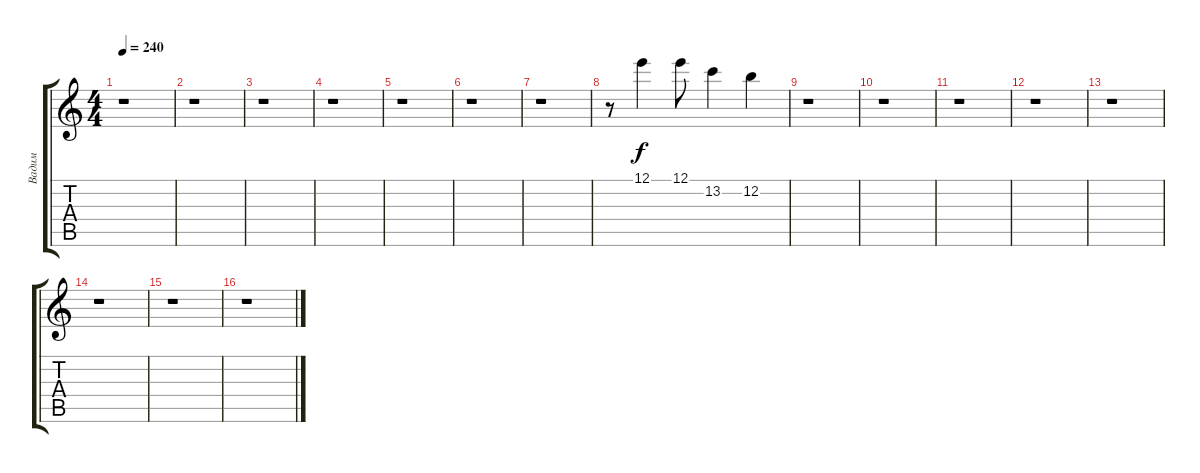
\track ("Вадим" "Вадим") {instrument distortionguitar}
\staff {score tabs}
\tuning (E4 B3 G3 D3 A2 E2) {hide}
\ts (4 4)
\tempo 240
\clef g2
\ks c
r.1{dy f} |
r.1 |
r.1 |
r.1 |
r.1 |
r.1 |
r.1 |
r.8 12.1.4 12.1.8 13.2.4 12.2.4 |
r.1 |
r.1 |
r.1 |
r.1 |
r.1 |
r.1 |
r.1 |
r.1
